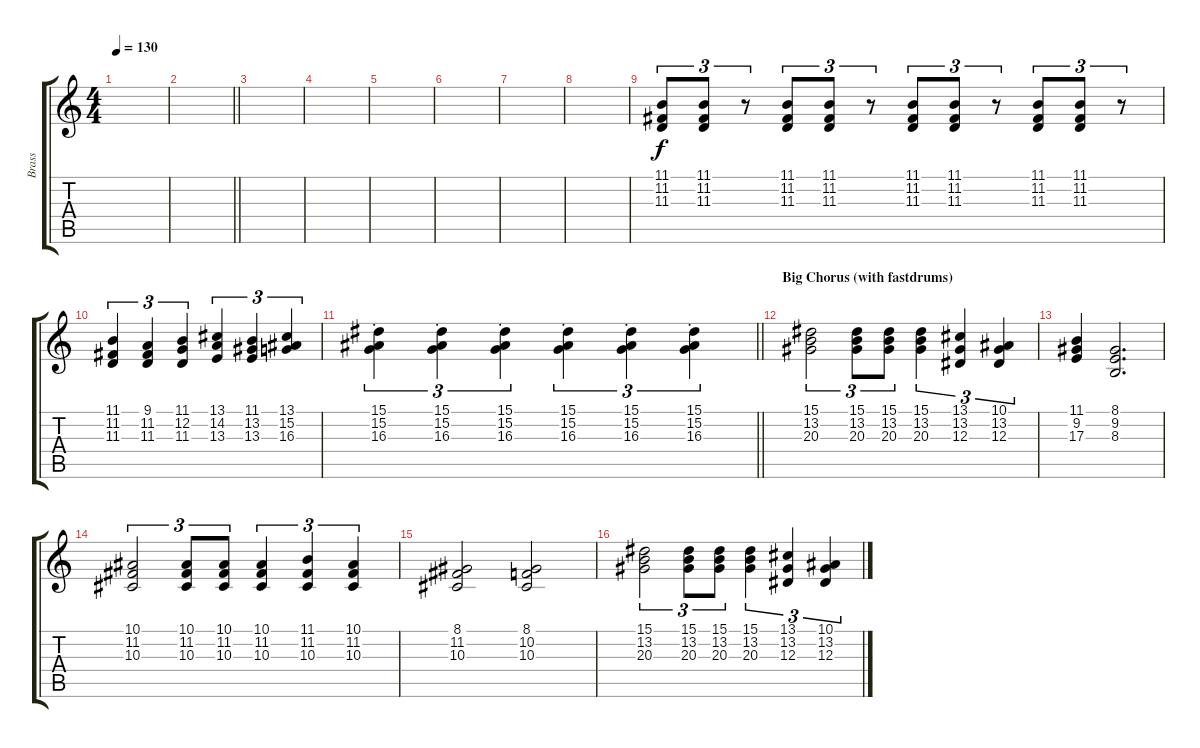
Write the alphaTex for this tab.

\track ("Brass" "Brass") {instrument brasssection}
\staff {score tabs}
\tuning (C4 G3 Eb3 Bb2 F2 C2) {hide}
\ts (4 4)
\tempo 130
\clef g2
\ks c
|
\barLineRight lightlight
|
|
|
|
|
|
|
(11.1 11.2 11.3).8{tu (3 2)} (11.1 11.2 11.3).8{tu (3 2)} r.8{tu (3 2)} (11.1 11.2 11.3).8{tu (3 2)} (11.1 11.2 11.3).8{tu (3 2)} r.8{tu (3 2)} (11.1 11.2 11.3).8{tu (3 2)} (11.1 11.2 11.3).8{tu (3 2)} r.8{tu (3 2)} (11.1 11.2 11.3).8{tu (3 2)} (11.1 11.2 11.3).8{tu (3 2)} r.8{tu (3 2)} |
(11.1 11.2 11.3).4{tu (3 2)} (9.1 11.2 11.3).4{tu (3 2)} (11.1 12.2 11.3).4{tu (3 2)} (13.1 14.2 13.3).4{tu (3 2)} (11.1 13.2 13.3).4{tu (3 2)} (13.1 15.2 16.3).4{tu (3 2)} |
\barLineRight lightlight
(15.1{st} 15.2{st} 16.3{st}).4{tu (3 2)} (15.1{st} 15.2{st} 16.3{st}).4{tu (3 2)} (15.1{st} 15.2{st} 16.3{st}).4{tu (3 2)} (15.1{st} 15.2{st} 16.3{st}).4{tu (3 2)} (15.1{st} 15.2{st} 16.3{st}).4{tu (3 2)} (15.1{st} 15.2{st} 16.3{st}).4{tu (3 2)} |
\section ("" "Big Chorus (with fastdrums)")
(15.1 13.2 20.3).2{tu (3 2)} (15.1 13.2 20.3).8{tu (3 2)} (15.1 13.2 20.3).8{tu (3 2)} (15.1 13.2 20.3).4{tu (3 2)} (13.1 13.2 12.3).4{tu (3 2)} (10.1 13.2 12.3).4{tu (3 2)} |
(11.1 9.2 17.3).4 (8.1 9.2 8.3).2{d} |
(10.1 11.2 10.3).2{tu (3 2)} (10.1 11.2 10.3).8{tu (3 2)} (10.1 11.2 10.3).8{tu (3 2)} (10.1 11.2 10.3).4{tu (3 2)} (11.1 11.2 10.3).4{tu (3 2)} (10.1 11.2 10.3).4{tu (3 2)} |
(8.1 11.2 10.3).2 (8.1 10.2 10.3).2 |
(15.1 13.2 20.3).2{tu (3 2)} (15.1 13.2 20.3).8{tu (3 2)} (15.1 13.2 20.3).8{tu (3 2)} (15.1 13.2 20.3).4{tu (3 2)} (13.1 13.2 12.3).4{tu (3 2)} (10.1 13.2 12.3).4{tu (3 2)}
